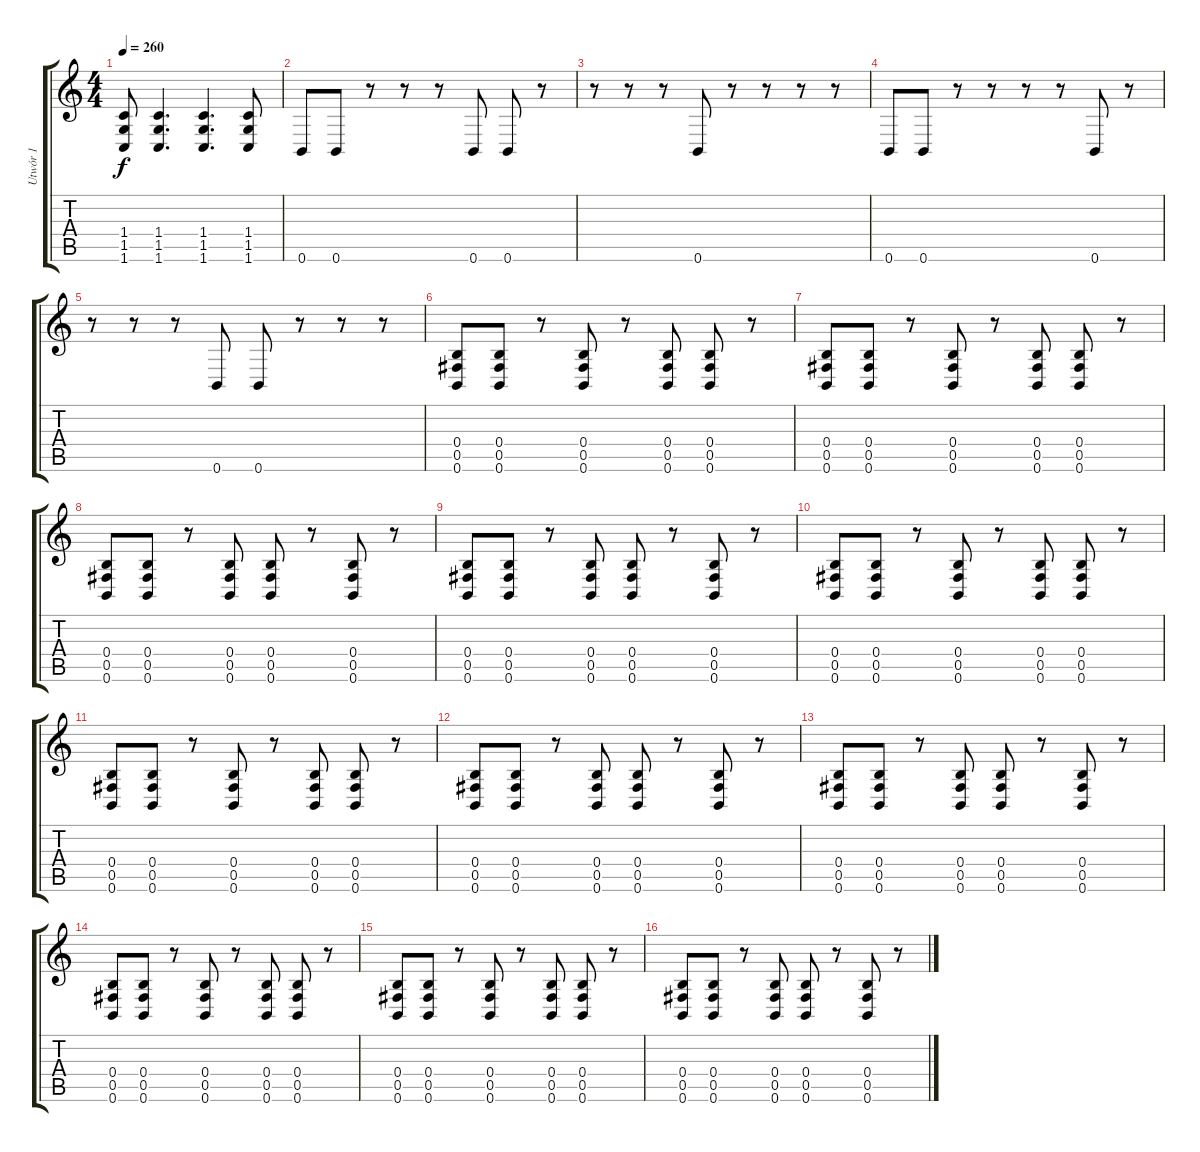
\track ("Utwór 1" "Utwór 1") {instrument distortionguitar}
\staff {score tabs}
\tuning (Db4 Ab3 E3 B2 Gb2 B1) {hide}
\ts (4 4)
\tempo 260
\clef g2
\ks c
(1.4{t} 1.5{t} 1.6{t}).8{dy f} (1.4 1.5 1.6).4{d} (1.4 1.5 1.6).4{d} (1.4 1.5 1.6).8 |
0.6.8 0.6.8 r.8 r.8 r.8 0.6.8 0.6.8 r.8 |
r.8 r.8 r.8 0.6.8 r.8 r.8 r.8 r.8 |
0.6.8 0.6.8 r.8 r.8 r.8 r.8 0.6.8 r.8 |
r.8 r.8 r.8 0.6.8 0.6.8 r.8 r.8 r.8 |
(0.4 0.5 0.6).8 (0.4 0.5 0.6).8 r.8 (0.4 0.5 0.6).8 r.8 (0.4 0.5 0.6).8 (0.4 0.5 0.6).8 r.8 |
(0.4 0.5 0.6).8 (0.4 0.5 0.6).8 r.8 (0.4 0.5 0.6).8 r.8 (0.4 0.5 0.6).8 (0.4 0.5 0.6).8 r.8 |
(0.4 0.5 0.6).8 (0.4 0.5 0.6).8 r.8 (0.4 0.5 0.6).8 (0.4 0.5 0.6).8 r.8 (0.4 0.5 0.6).8 r.8 |
(0.4 0.5 0.6).8 (0.4 0.5 0.6).8 r.8 (0.4 0.5 0.6).8 (0.4 0.5 0.6).8 r.8 (0.4 0.5 0.6).8 r.8 |
(0.4 0.5 0.6).8 (0.4 0.5 0.6).8 r.8 (0.4 0.5 0.6).8 r.8 (0.4 0.5 0.6).8 (0.4 0.5 0.6).8 r.8 |
(0.4 0.5 0.6).8 (0.4 0.5 0.6).8 r.8 (0.4 0.5 0.6).8 r.8 (0.4 0.5 0.6).8 (0.4 0.5 0.6).8 r.8 |
(0.4 0.5 0.6).8 (0.4 0.5 0.6).8 r.8 (0.4 0.5 0.6).8 (0.4 0.5 0.6).8 r.8 (0.4 0.5 0.6).8 r.8 |
(0.4 0.5 0.6).8 (0.4 0.5 0.6).8 r.8 (0.4 0.5 0.6).8 (0.4 0.5 0.6).8 r.8 (0.4 0.5 0.6).8 r.8 |
(0.4 0.5 0.6).8 (0.4 0.5 0.6).8 r.8 (0.4 0.5 0.6).8 r.8 (0.4 0.5 0.6).8 (0.4 0.5 0.6).8 r.8 |
(0.4 0.5 0.6).8 (0.4 0.5 0.6).8 r.8 (0.4 0.5 0.6).8 r.8 (0.4 0.5 0.6).8 (0.4 0.5 0.6).8 r.8 |
(0.4 0.5 0.6).8 (0.4 0.5 0.6).8 r.8 (0.4 0.5 0.6).8 (0.4 0.5 0.6).8 r.8 (0.4 0.5 0.6).8 r.8
